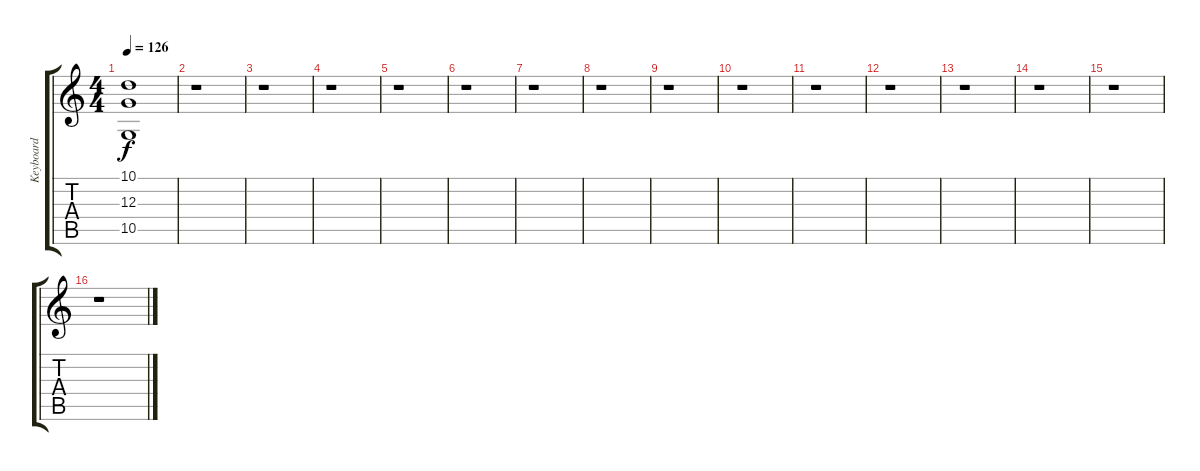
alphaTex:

\track ("Keyboard" "Keyboard") {instrument lead2sawtooth}
\staff {score tabs}
\tuning (E4 B3 G3 D3 A2 E2) {hide}
\ts (4 4)
\tempo 126
\clef g2
\ks c
(10.1{t} 12.3{t} 10.5{t}).1{dy f} |
r.1 |
r.1 |
r.1 |
r.1 |
r.1 |
r.1 |
r.1 |
r.1 |
r.1 |
r.1 |
r.1 |
r.1 |
r.1 |
r.1 |
r.1
